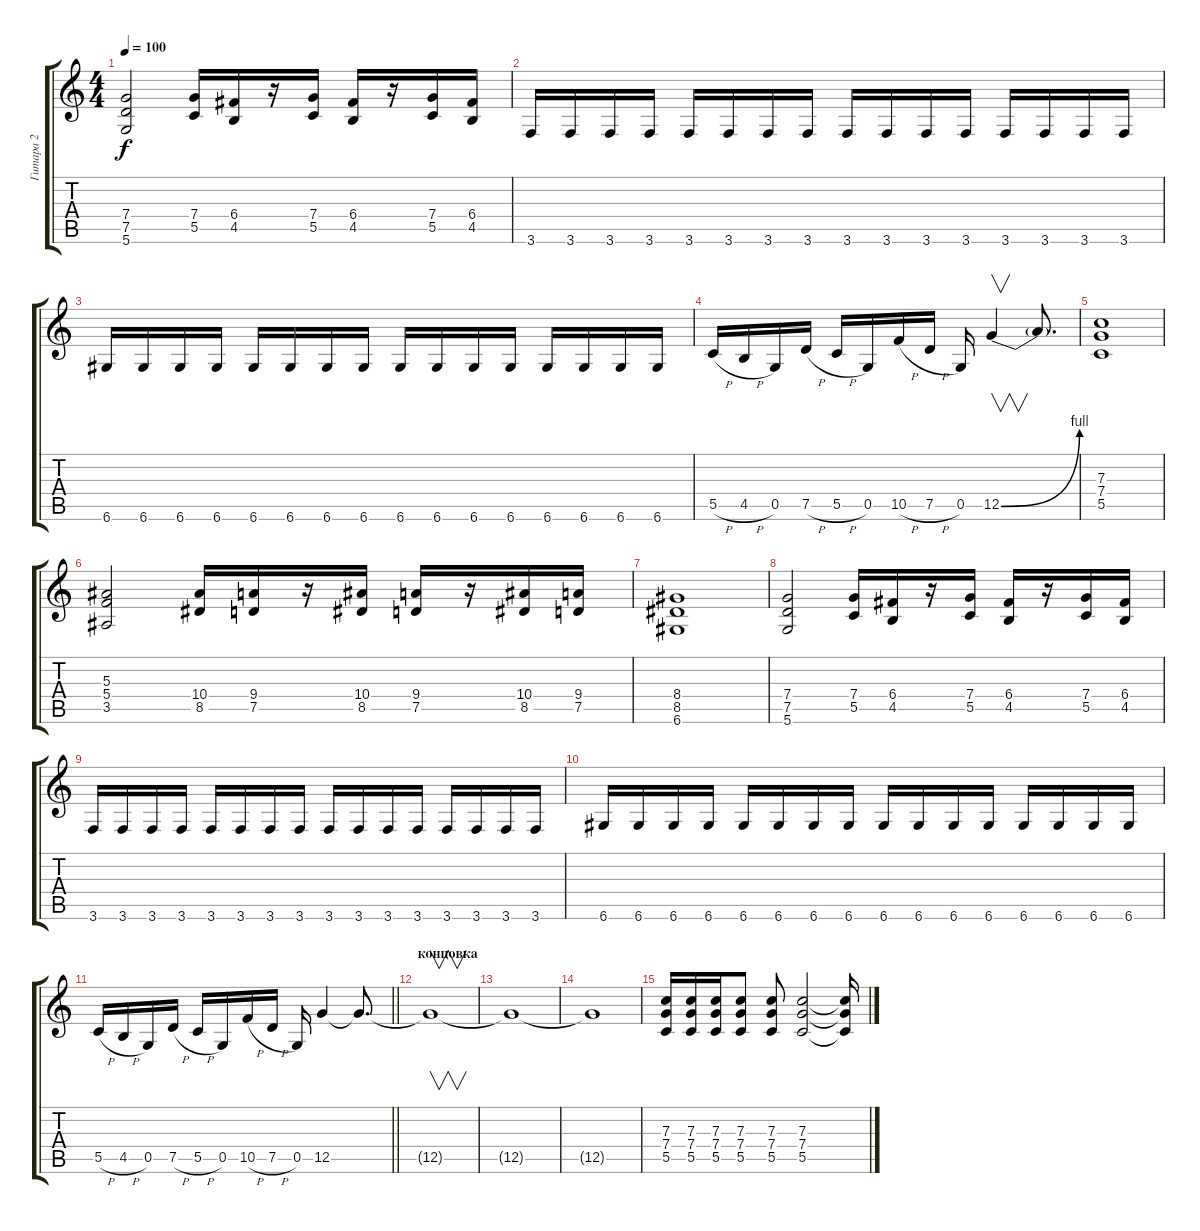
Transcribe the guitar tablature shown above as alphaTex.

\track ("Гитара 2" "Гитара 2") {instrument distortionguitar}
\staff {score tabs}
\tuning (D4 A3 F3 C3 G2 D2) {hide}
\ts (4 4)
\tempo 100
\clef g2
\ks c
(7.4 7.5 5.6).2{dy f} (7.4 5.5).16 (6.4 4.5).16 r.16 (7.4 5.5).16 (6.4 4.5).16 r.16 (7.4 5.5).16 (6.4 4.5).16 |
3.6.16 3.6.16 3.6.16 3.6.16 3.6.16 3.6.16 3.6.16 3.6.16 3.6.16 3.6.16 3.6.16 3.6.16 3.6.16 3.6.16 3.6.16 3.6.16 |
6.6.16 6.6.16 6.6.16 6.6.16 6.6.16 6.6.16 6.6.16 6.6.16 6.6.16 6.6.16 6.6.16 6.6.16 6.6.16 6.6.16 6.6.16 6.6.16 |
5.5{h}.16 4.5{h}.16 0.5.16 7.5{h}.16 5.5{h}.16 0.5.16 10.5{h}.16 7.5{h}.16 0.5.16 12.5{be (bend 0 0 60 4)}.4{v} 12.5{t}.8{d} |
(7.3 7.4 5.5).1 |
(5.3 5.4 3.5).2 (10.4 8.5).16 (9.4 7.5).16 r.16 (10.4 8.5).16 (9.4 7.5).16 r.16 (10.4 8.5).16 (9.4 7.5).16 |
(8.4 8.5 6.6).1 |
(7.4 7.5 5.6).2 (7.4 5.5).16 (6.4 4.5).16 r.16 (7.4 5.5).16 (6.4 4.5).16 r.16 (7.4 5.5).16 (6.4 4.5).16 |
3.6.16 3.6.16 3.6.16 3.6.16 3.6.16 3.6.16 3.6.16 3.6.16 3.6.16 3.6.16 3.6.16 3.6.16 3.6.16 3.6.16 3.6.16 3.6.16 |
6.6.16 6.6.16 6.6.16 6.6.16 6.6.16 6.6.16 6.6.16 6.6.16 6.6.16 6.6.16 6.6.16 6.6.16 6.6.16 6.6.16 6.6.16 6.6.16 |
\barLineRight lightlight
5.5{h}.16 4.5{h}.16 0.5.16 7.5{h}.16 5.5{h}.16 0.5.16 10.5{h}.16 7.5{h}.16 0.5.16 12.5.4 12.5{t}.8{d} |
\section ("" "концовка")
12.5{t}.1{v} |
12.5{t}.1 |
12.5{t}.1 |
(7.3 7.4 5.5).16 (7.3 7.4 5.5).16 (7.3 7.4 5.5).16 (7.3 7.4 5.5).8 (7.3 7.4 5.5).8 (7.3 7.4 5.5).2 (7.3{t} 7.4{t} 5.5{t}).16
